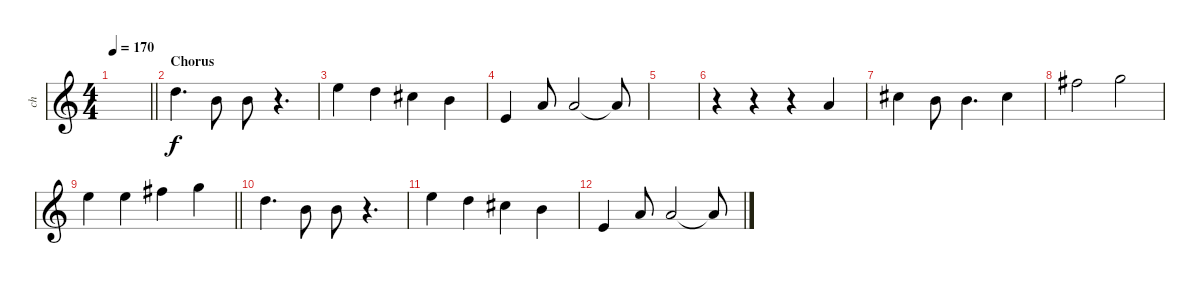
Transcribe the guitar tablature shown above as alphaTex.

\track ("ch" "ch") {instrument lead1square}
\staff {score}
\tuning (E4 B3 G3 D3 A2 E2) {hide}
\ts (4 4)
\tempo 170
\clef g2
\barLineRight lightlight
\ks c
|
\section ("" "Chorus")
10.1.4{d} 7.1.8 7.1.8 r.4{d} |
17.2.4 15.2.4 14.2.4 12.2.4 |
5.2.4 10.2.8 10.2.2 10.2{t}.8 |
|
r.4 r.4 r.4 5.1.4 |
9.1.4 7.1.8 7.1.4{d} 9.1.4 |
14.1.2 15.1.2 |
\barLineRight lightlight
12.1.4 12.1.4 14.1.4 15.1.4 |
10.1.4{d} 7.1.8 7.1.8 r.4{d} |
17.2.4 15.2.4 14.2.4 12.2.4 |
5.2.4 10.2.8 10.2.2 10.2{t}.8
